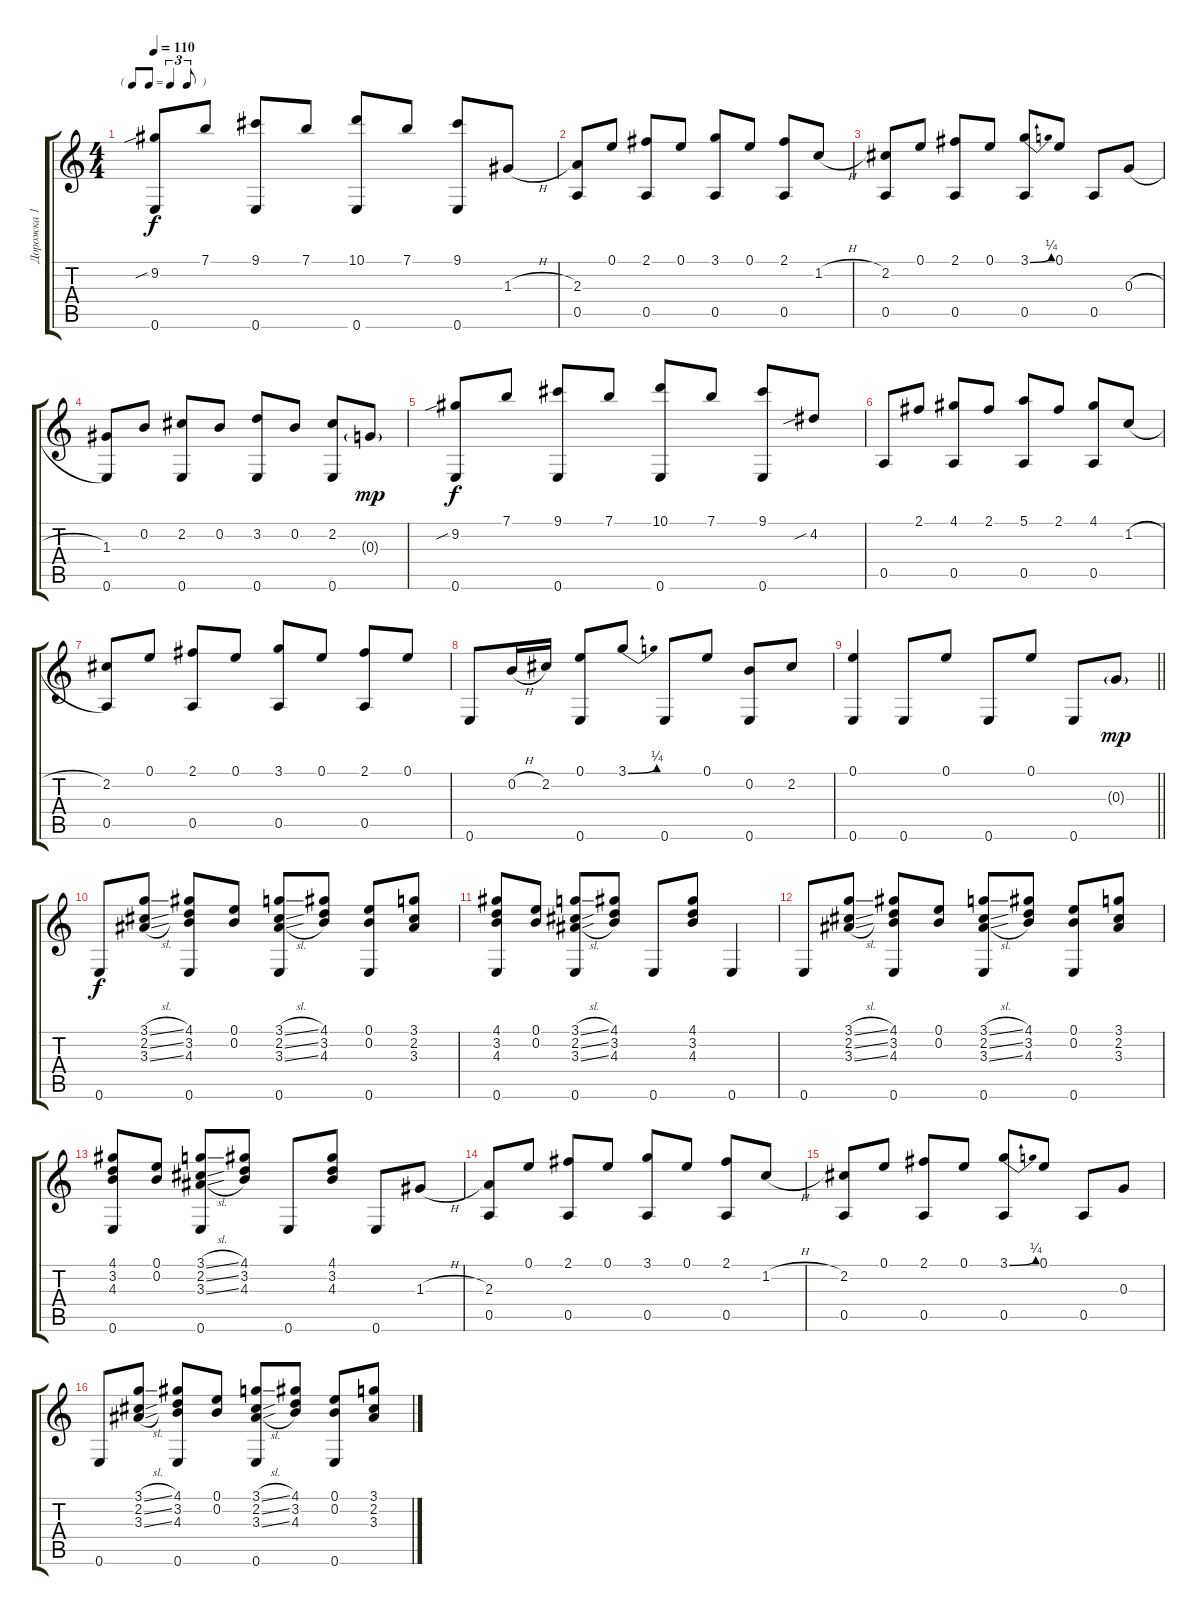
\track ("Дорожка 1" "Дорожка 1") {instrument acousticguitarsteel}
\staff {score tabs}
\tuning (E4 B3 G3 D3 A2 E2) {hide}
\ts (4 4)
\tf triplet8th
\tempo 110
\clef g2
\ks c
(9.2{sib} 0.6).8{dy f} 7.1.8 (9.1 0.6).8 7.1.8 (10.1 0.6).8 7.1.8 (9.1 0.6).8 1.3{h}.8 |
(2.3 0.5).8 0.1.8 (2.1 0.5).8 0.1.8 (3.1 0.5).8 0.1.8 (2.1 0.5).8 1.2{h}.8 |
(2.2 0.5).8 0.1.8 (2.1 0.5).8 0.1.8 (3.1{be (bend 0 0 60 1)} 0.5).8 0.1.8 0.5.8 0.3{h}.8 |
(1.3 0.6).8 0.2.8 (2.2 0.6).8 0.2.8 (3.2 0.6).8 0.2.8 (2.2 0.6).8 0.3{g}.8{dy mp} |
(9.2{sib} 0.6).8{dy f} 7.1.8 (9.1 0.6).8 7.1.8 (10.1 0.6).8 7.1.8 (9.1 0.6).8 4.2{sib}.8 |
0.5.8 2.1.8 (4.1 0.5).8 2.1.8 (5.1 0.5).8 2.1.8 (4.1 0.5).8 1.2{h}.8 |
(2.2 0.5).8 0.1.8 (2.1 0.5).8 0.1.8 (3.1 0.5).8 0.1.8 (2.1 0.5).8 0.1.8 |
0.6.8 0.2{h}.16 2.2.16 (0.1 0.6).8 3.1{be (bend 0 0 60 1)}.8 0.6.8 0.1.8 (0.2 0.6).8 2.2.8 |
\barLineRight lightlight
(0.1 0.6).4 0.6.8 0.1.8 0.6.8 0.1.8 0.6.8 0.3{g}.8{dy mp} |
\section ("" "")
0.6.8{dy f} (3.1{sl} 2.2{sl} 3.3{sl}).8 (4.1 3.2 4.3 0.6).8 (0.1 0.2).8 (3.1{sl} 2.2{sl} 3.3{sl} 0.6).8 (4.1 3.2 4.3).8 (0.1 0.2 0.6).8 (3.1 2.2 3.3).8 |
(4.1 3.2 4.3 0.6).8 (0.1 0.2).8 (3.1{sl} 2.2{sl} 3.3{sl} 0.6).8 (4.1 3.2 4.3).8 0.6.8 (4.1 3.2 4.3).8 0.6.4 |
0.6.8 (3.1{sl} 2.2{sl} 3.3{sl}).8 (4.1 3.2 4.3 0.6).8 (0.1 0.2).8 (3.1{sl} 2.2{sl} 3.3{sl} 0.6).8 (4.1 3.2 4.3).8 (0.1 0.2 0.6).8 (3.1 2.2 3.3).8 |
(4.1 3.2 4.3 0.6).8 (0.1 0.2).8 (3.1{sl} 2.2{sl} 3.3{sl} 0.6).8 (4.1 3.2 4.3).8 0.6.8 (4.1 3.2 4.3).8 0.6.8 1.3{h}.8 |
(2.3 0.5).8 0.1.8 (2.1 0.5).8 0.1.8 (3.1 0.5).8 0.1.8 (2.1 0.5).8 1.2{h}.8 |
(2.2 0.5).8 0.1.8 (2.1 0.5).8 0.1.8 (3.1{be (bend 0 0 60 1)} 0.5).8 0.1.8 0.5.8 0.3.8 |
0.6.8 (3.1{sl} 2.2{sl} 3.3{sl}).8 (4.1 3.2 4.3 0.6).8 (0.1 0.2).8 (3.1{sl} 2.2{sl} 3.3{sl} 0.6).8 (4.1 3.2 4.3).8 (0.1 0.2 0.6).8 (3.1 2.2 3.3).8
